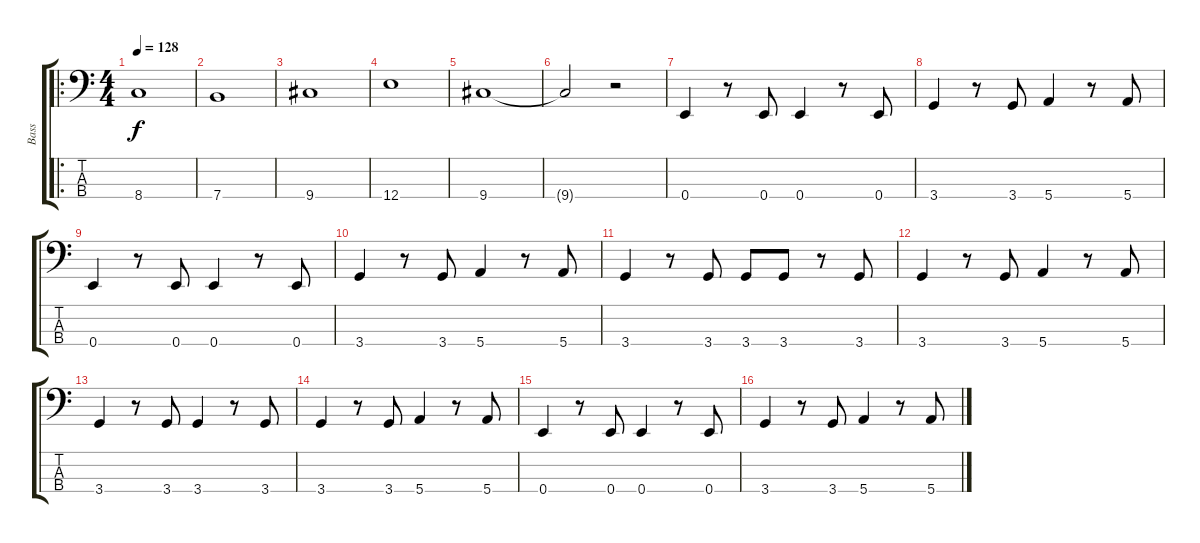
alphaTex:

\track ("Bass" "Bass") {instrument electricbassfinger}
\staff {score tabs}
\tuning (G2 D2 A1 E1) {hide}
\ro
\ts (4 4)
\tempo 128
\clef f4
\ks c
8.4.1{dy f instrument electricbassfinger} |
7.4.1 |
9.4.1 |
12.4.1 |
9.4.1 |
9.4{t}.2 r.2 |
0.4.4 r.8 0.4.8 0.4.4 r.8 0.4.8 |
3.4.4 r.8 3.4.8 5.4.4 r.8 5.4.8 |
0.4.4 r.8 0.4.8 0.4.4 r.8 0.4.8 |
3.4.4 r.8 3.4.8 5.4.4 r.8 5.4.8 |
3.4.4 r.8 3.4.8 3.4.8 3.4.8 r.8 3.4.8 |
3.4.4 r.8 3.4.8 5.4.4 r.8 5.4.8 |
3.4.4 r.8 3.4.8 3.4.4 r.8 3.4.8 |
3.4.4 r.8 3.4.8 5.4.4 r.8 5.4.8 |
0.4.4 r.8 0.4.8 0.4.4 r.8 0.4.8 |
3.4.4 r.8 3.4.8 5.4.4 r.8 5.4.8
